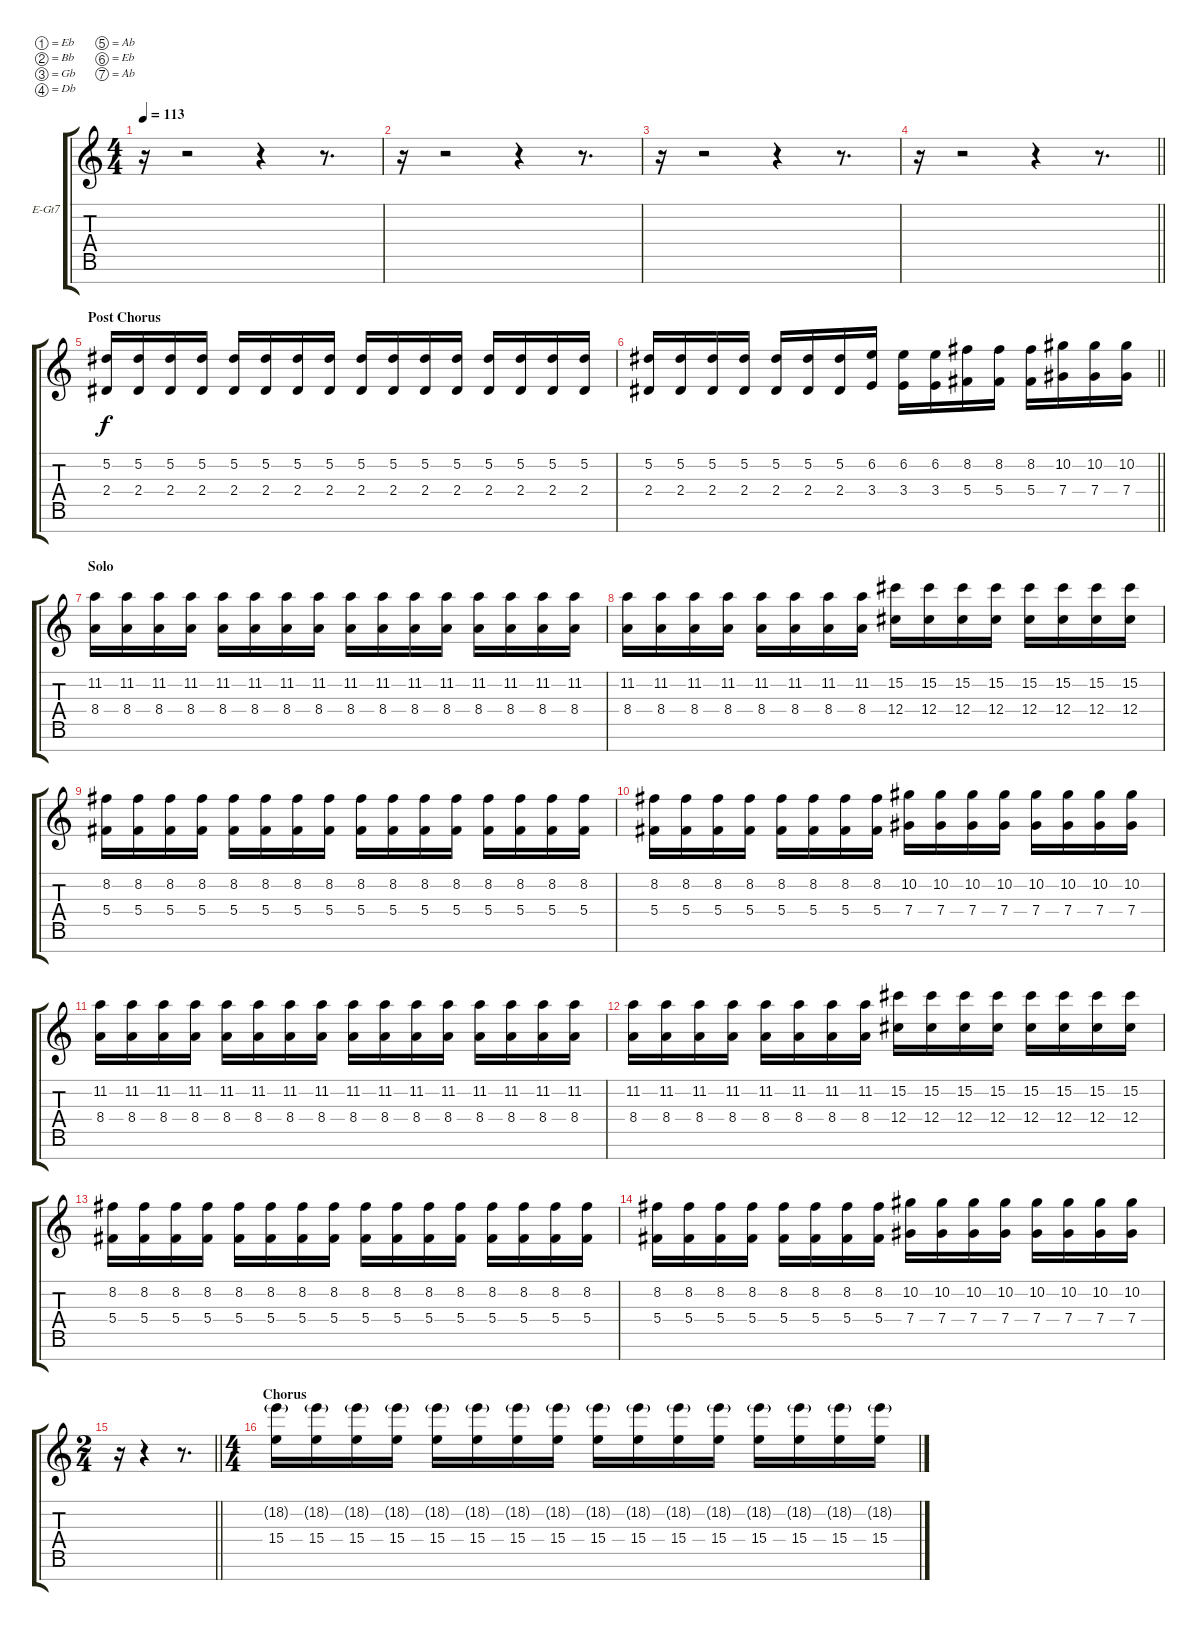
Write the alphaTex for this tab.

\bracketExtendMode groupsimilarinstruments
\firstSystemTrackNameOrientation horizontal
\otherSystemsTrackNameOrientation horizontal
\track ("Background" "E-Gt7") {instrument electricguitarjazz}
\staff {score tabs}
\tuning (Eb4 Bb3 Gb3 Db3 Ab2 Eb2 Ab1)
\ts (4 4)
\tempo 113
\clef g2
\ks c
r.16{dy f} r.2 r.4 r.8{d} |
r.16 r.2 r.4 r.8{d} |
r.16 r.2 r.4 r.8{d} |
\barLineRight lightlight
r.16 r.2 r.4 r.8{d} |
\section ("" "Post Chorus")
(5.2 2.4).16 (5.2 2.4).16 (5.2 2.4).16 (5.2 2.4).16 (5.2 2.4).16 (5.2 2.4).16 (5.2 2.4).16 (5.2 2.4).16 (5.2 2.4).16 (5.2 2.4).16 (5.2 2.4).16 (5.2 2.4).16 (5.2 2.4).16 (5.2 2.4).16 (5.2 2.4).16 (5.2 2.4).16 |
\barLineRight lightlight
(5.2 2.4).16 (5.2 2.4).16 (5.2 2.4).16 (5.2 2.4).16 (5.2 2.4).16 (5.2 2.4).16 (5.2 2.4).16 (6.2 3.4).16 (6.2 3.4).16 (6.2 3.4).16 (8.2 5.4).16 (8.2 5.4).16 (8.2 5.4).16 (10.2 7.4).16 (10.2 7.4).16 (10.2 7.4).16 |
\section ("" "Solo")
(11.2 8.4).16 (11.2 8.4).16 (11.2 8.4).16 (11.2 8.4).16 (11.2 8.4).16 (11.2 8.4).16 (11.2 8.4).16 (11.2 8.4).16 (11.2 8.4).16 (11.2 8.4).16 (11.2 8.4).16 (11.2 8.4).16 (11.2 8.4).16 (11.2 8.4).16 (11.2 8.4).16 (11.2 8.4).16 |
(11.2 8.4).16 (11.2 8.4).16 (11.2 8.4).16 (11.2 8.4).16 (11.2 8.4).16 (11.2 8.4).16 (11.2 8.4).16 (11.2 8.4).16 (15.2 12.4).16 (15.2 12.4).16 (15.2 12.4).16 (15.2 12.4).16 (15.2 12.4).16 (15.2 12.4).16 (15.2 12.4).16 (15.2 12.4).16 |
(8.2 5.4).16 (8.2 5.4).16 (8.2 5.4).16 (8.2 5.4).16 (8.2 5.4).16 (8.2 5.4).16 (8.2 5.4).16 (8.2 5.4).16 (8.2 5.4).16 (8.2 5.4).16 (8.2 5.4).16 (8.2 5.4).16 (8.2 5.4).16 (8.2 5.4).16 (8.2 5.4).16 (8.2 5.4).16 |
(8.2 5.4).16 (8.2 5.4).16 (8.2 5.4).16 (8.2 5.4).16 (8.2 5.4).16 (8.2 5.4).16 (8.2 5.4).16 (8.2 5.4).16 (10.2 7.4).16 (10.2 7.4).16 (10.2 7.4).16 (10.2 7.4).16 (10.2 7.4).16 (10.2 7.4).16 (10.2 7.4).16 (10.2 7.4).16 |
(11.2 8.4).16 (11.2 8.4).16 (11.2 8.4).16 (11.2 8.4).16 (11.2 8.4).16 (11.2 8.4).16 (11.2 8.4).16 (11.2 8.4).16 (11.2 8.4).16 (11.2 8.4).16 (11.2 8.4).16 (11.2 8.4).16 (11.2 8.4).16 (11.2 8.4).16 (11.2 8.4).16 (11.2 8.4).16 |
(11.2 8.4).16 (11.2 8.4).16 (11.2 8.4).16 (11.2 8.4).16 (11.2 8.4).16 (11.2 8.4).16 (11.2 8.4).16 (11.2 8.4).16 (15.2 12.4).16 (15.2 12.4).16 (15.2 12.4).16 (15.2 12.4).16 (15.2 12.4).16 (15.2 12.4).16 (15.2 12.4).16 (15.2 12.4).16 |
(8.2 5.4).16 (8.2 5.4).16 (8.2 5.4).16 (8.2 5.4).16 (8.2 5.4).16 (8.2 5.4).16 (8.2 5.4).16 (8.2 5.4).16 (8.2 5.4).16 (8.2 5.4).16 (8.2 5.4).16 (8.2 5.4).16 (8.2 5.4).16 (8.2 5.4).16 (8.2 5.4).16 (8.2 5.4).16 |
(8.2 5.4).16 (8.2 5.4).16 (8.2 5.4).16 (8.2 5.4).16 (8.2 5.4).16 (8.2 5.4).16 (8.2 5.4).16 (8.2 5.4).16 (10.2 7.4).16 (10.2 7.4).16 (10.2 7.4).16 (10.2 7.4).16 (10.2 7.4).16 (10.2 7.4).16 (10.2 7.4).16 (10.2 7.4).16 |
\ts (2 4)
\beaming (8 2 2)
\barLineRight lightlight
r.16 r.4 r.8{d} |
\ts (4 4)
\beaming (8 2 2 2 2)
\section ("" "Chorus")
(18.2{g} 15.4).16 (18.2{g} 15.4).16 (18.2{g} 15.4).16 (18.2{g} 15.4).16 (18.2{g} 15.4).16 (18.2{g} 15.4).16 (18.2{g} 15.4).16 (18.2{g} 15.4).16 (18.2{g} 15.4).16 (18.2{g} 15.4).16 (18.2{g} 15.4).16 (18.2{g} 15.4).16 (18.2{g} 15.4).16 (18.2{g} 15.4).16 (18.2{g} 15.4).16 (18.2{g} 15.4).16
